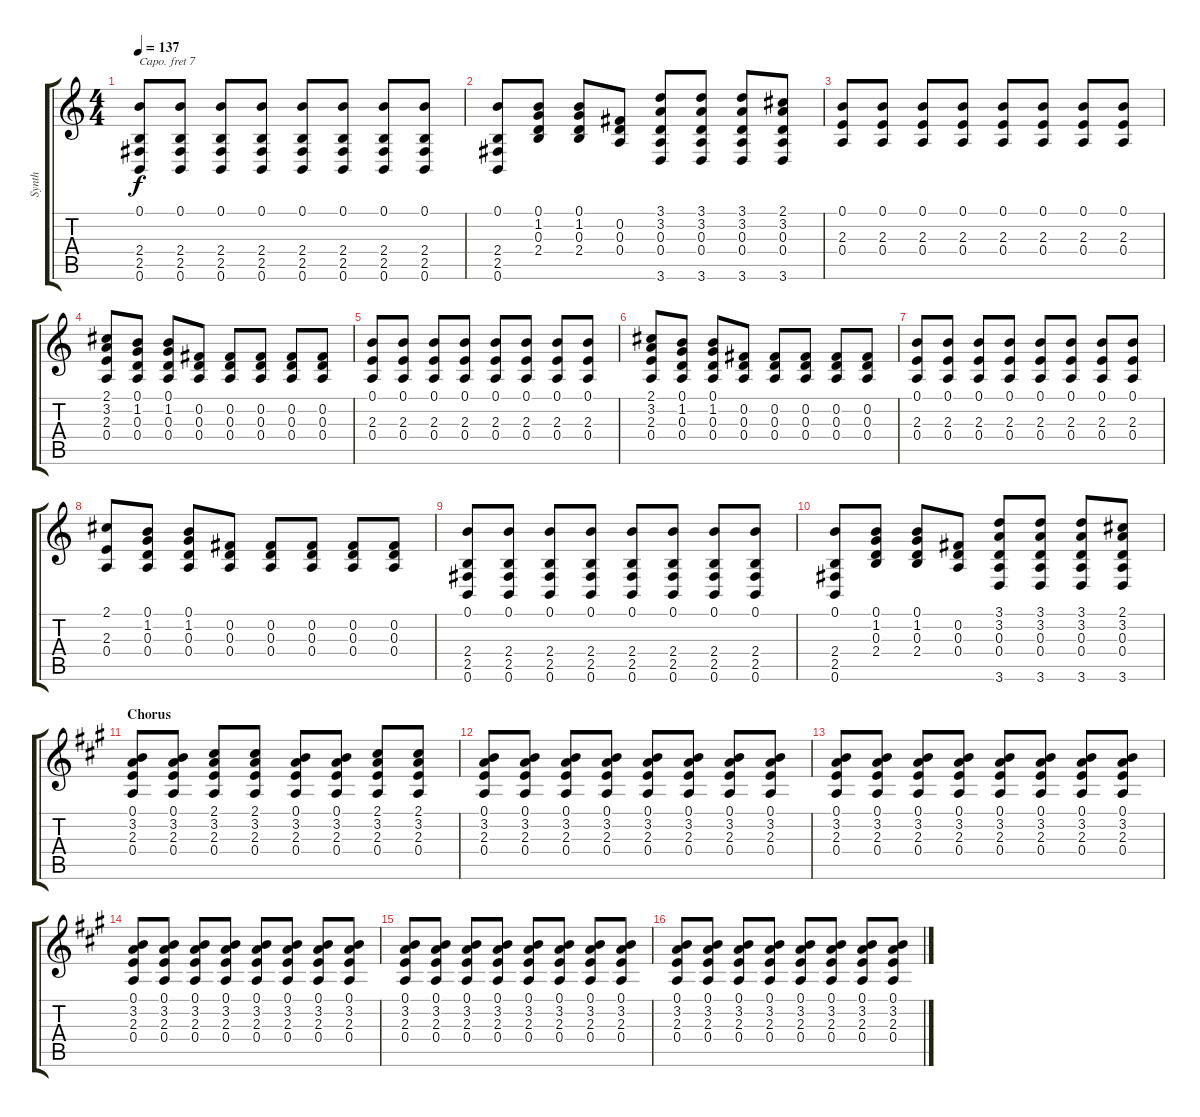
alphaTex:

\track ("Synth" "Synth") {instrument lead5charang}
\staff {score tabs}
\capo 7
\tuning (E4 B3 G3 D3 A2 E2) {hide}
\ts (4 4)
\tempo 137
\clef g2
\ks c
(0.1 2.4 2.5 0.6).8{dy f} (0.1 2.4 2.5 0.6).8 (0.1 2.4 2.5 0.6).8 (0.1 2.4 2.5 0.6).8 (0.1 2.4 2.5 0.6).8 (0.1 2.4 2.5 0.6).8 (0.1 2.4 2.5 0.6).8 (0.1 2.4 2.5 0.6).8 |
(0.1 2.4 2.5 0.6).8 (0.1 1.2 0.3 2.4).8 (0.1 1.2 0.3 2.4).8 (0.2 0.3 0.4).8 (3.1 3.2 0.3 0.4 3.6).8 (3.1 3.2 0.3 0.4 3.6).8 (3.1 3.2 0.3 0.4 3.6).8 (2.1 3.2 0.3 0.4 3.6).8 |
(0.1 2.3 0.4).8 (0.1 2.3 0.4).8 (0.1 2.3 0.4).8 (0.1 2.3 0.4).8 (0.1 2.3 0.4).8 (0.1 2.3 0.4).8 (0.1 2.3 0.4).8 (0.1 2.3 0.4).8 |
(2.1 3.2 2.3 0.4).8 (0.1 1.2 0.3 0.4).8 (0.1 1.2 0.3 0.4).8 (0.2 0.3 0.4).8 (0.2 0.3 0.4).8 (0.2 0.3 0.4).8 (0.2 0.3 0.4).8 (0.2 0.3 0.4).8 |
(0.1 2.3 0.4).8 (0.1 2.3 0.4).8 (0.1 2.3 0.4).8 (0.1 2.3 0.4).8 (0.1 2.3 0.4).8 (0.1 2.3 0.4).8 (0.1 2.3 0.4).8 (0.1 2.3 0.4).8 |
(2.1 3.2 2.3 0.4).8 (0.1 1.2 0.3 0.4).8 (0.1 1.2 0.3 0.4).8 (0.2 0.3 0.4).8 (0.2 0.3 0.4).8 (0.2 0.3 0.4).8 (0.2 0.3 0.4).8 (0.2 0.3 0.4).8 |
(0.1 2.3 0.4).8 (0.1 2.3 0.4).8 (0.1 2.3 0.4).8 (0.1 2.3 0.4).8 (0.1 2.3 0.4).8 (0.1 2.3 0.4).8 (0.1 2.3 0.4).8 (0.1 2.3 0.4).8 |
(2.1 2.3 0.4).8 (0.1 1.2 0.3 0.4).8 (0.1 1.2 0.3 0.4).8 (0.2 0.3 0.4).8 (0.2 0.3 0.4).8 (0.2 0.3 0.4).8 (0.2 0.3 0.4).8 (0.2 0.3 0.4).8 |
(0.1 2.4 2.5 0.6).8 (0.1 2.4 2.5 0.6).8 (0.1 2.4 2.5 0.6).8 (0.1 2.4 2.5 0.6).8 (0.1 2.4 2.5 0.6).8 (0.1 2.4 2.5 0.6).8 (0.1 2.4 2.5 0.6).8 (0.1 2.4 2.5 0.6).8 |
(0.1 2.4 2.5 0.6).8 (0.1 1.2 0.3 2.4).8 (0.1 1.2 0.3 2.4).8 (0.2 0.3 0.4).8 (3.1 3.2 0.3 0.4 3.6).8 (3.1 3.2 0.3 0.4 3.6).8 (3.1 3.2 0.3 0.4 3.6).8 (2.1 3.2 0.3 0.4 3.6).8 |
\section ("" "Chorus")
\ks a
(0.1 3.2 2.3 0.4).8 (0.1 3.2 2.3 0.4).8 (2.1 3.2 2.3 0.4).8 (2.1 3.2 2.3 0.4).8 (0.1 3.2 2.3 0.4).8 (0.1 3.2 2.3 0.4).8 (2.1 3.2 2.3 0.4).8 (2.1 3.2 2.3 0.4).8 |
(0.1 3.2 2.3 0.4).8 (0.1 3.2 2.3 0.4).8 (0.1 3.2 2.3 0.4).8 (0.1 3.2 2.3 0.4).8 (0.1 3.2 2.3 0.4).8 (0.1 3.2 2.3 0.4).8 (0.1 3.2 2.3 0.4).8 (0.1 3.2 2.3 0.4).8 |
(0.1 3.2 2.3 0.4).8 (0.1 3.2 2.3 0.4).8 (0.1 3.2 2.3 0.4).8 (0.1 3.2 2.3 0.4).8 (0.1 3.2 2.3 0.4).8 (0.1 3.2 2.3 0.4).8 (0.1 3.2 2.3 0.4).8 (0.1 3.2 2.3 0.4).8 |
(0.1 3.2 2.3 0.4).8 (0.1 3.2 2.3 0.4).8 (0.1 3.2 2.3 0.4).8 (0.1 3.2 2.3 0.4).8 (0.1 3.2 2.3 0.4).8 (0.1 3.2 2.3 0.4).8 (0.1 3.2 2.3 0.4).8 (0.1 3.2 2.3 0.4).8 |
(0.1 3.2 2.3 0.4).8 (0.1 3.2 2.3 0.4).8 (0.1 3.2 2.3 0.4).8 (0.1 3.2 2.3 0.4).8 (0.1 3.2 2.3 0.4).8 (0.1 3.2 2.3 0.4).8 (0.1 3.2 2.3 0.4).8 (0.1 3.2 2.3 0.4).8 |
(0.1 3.2 2.3 0.4).8 (0.1 3.2 2.3 0.4).8 (0.1 3.2 2.3 0.4).8 (0.1 3.2 2.3 0.4).8 (0.1 3.2 2.3 0.4).8 (0.1 3.2 2.3 0.4).8 (0.1 3.2 2.3 0.4).8 (0.1 3.2 2.3 0.4).8
